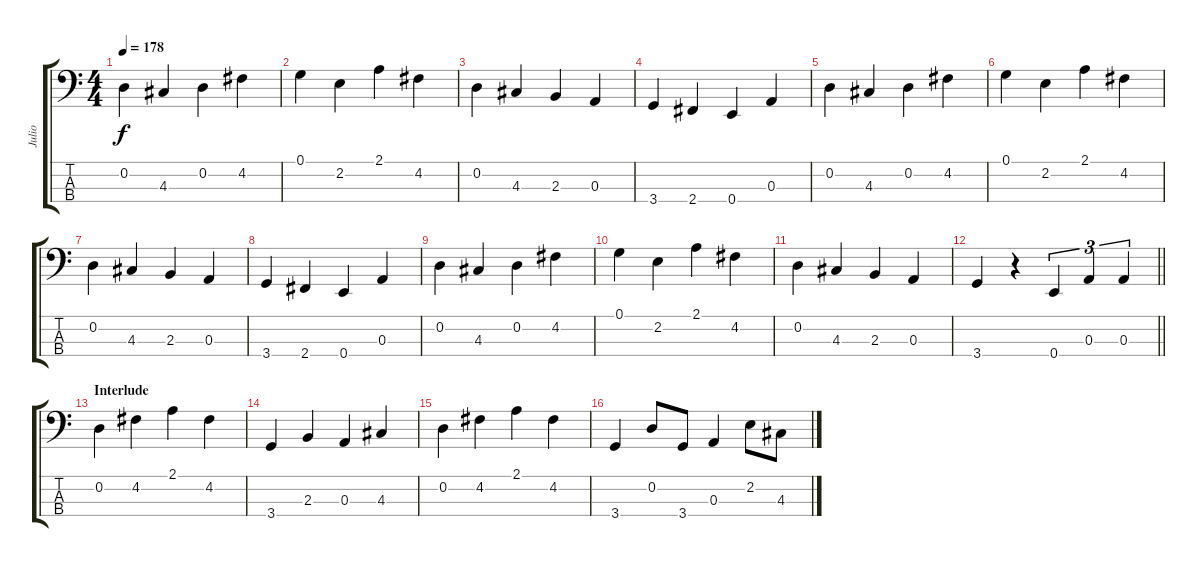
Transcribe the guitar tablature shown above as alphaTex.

\track ("Julio" "Julio") {instrument electricbassfinger}
\staff {score tabs}
\tuning (G2 D2 A1 E1) {hide}
\ts (4 4)
\tempo 178
\clef f4
\ks c
0.2.4{dy f} 4.3.4 0.2.4 4.2.4 |
0.1.4 2.2.4 2.1.4 4.2.4 |
0.2.4 4.3.4 2.3.4 0.3.4 |
3.4.4 2.4.4 0.4.4 0.3.4 |
0.2.4 4.3.4 0.2.4 4.2.4 |
0.1.4 2.2.4 2.1.4 4.2.4 |
0.2.4 4.3.4 2.3.4 0.3.4 |
3.4.4 2.4.4 0.4.4 0.3.4 |
0.2.4 4.3.4 0.2.4 4.2.4 |
0.1.4 2.2.4 2.1.4 4.2.4 |
0.2.4 4.3.4 2.3.4 0.3.4 |
\barLineRight lightlight
3.4.4 r.4 0.4.4{tu (3 2)} 0.3.4{tu (3 2)} 0.3.4{tu (3 2)} |
\section ("" "Interlude")
0.2.4 4.2.4 2.1.4 4.2.4 |
3.4.4 2.3.4 0.3.4 4.3.4 |
0.2.4 4.2.4 2.1.4 4.2.4 |
3.4.4 0.2.8 3.4.8 0.3.4 2.2.8 4.3.8
